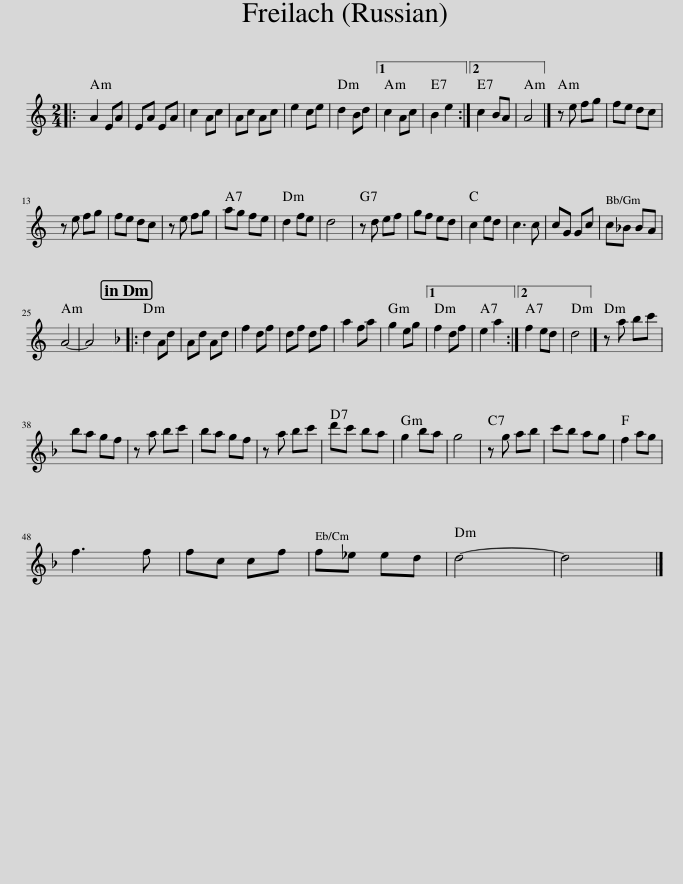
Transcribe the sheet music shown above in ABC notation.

X:1
L:1/8
M:2/4
I:linebreak $
K:C
V:1 treble
V:1
|: A2 EA | EA EA | c2 Ac | Ac Ac | e2 ce | %5
 d2 Bd |1 c2 Ac | B2 e2 :|2 c2 BA | A4 |] %10
 z e fg | fe dc |$ z e fg | fe dc | z e fg | %15
 ag fe | d2 fe | d4 | z d ef | gf ed | %20
 c2 ed | c3 c | cG Gc | c_B BA |$ A4- | %25
 A4 |:[K:Dmin] d2 Ad | Ad Ad | f2 df | df df | %30
 a2 fa | g2 eg |1 f2 df | e2 a2 :|2 f2 ed | %35
 d4 |] z a bc' |$ ba gf | z a bc' | ba gf | %40
 z a bc' | d'c' ba | g2 ba | g4 | z g ab | %45
 c'b ag | f2 ag |$ f3 f | fc cf | f_e ed | %50
 d4- | d4 |] %52
